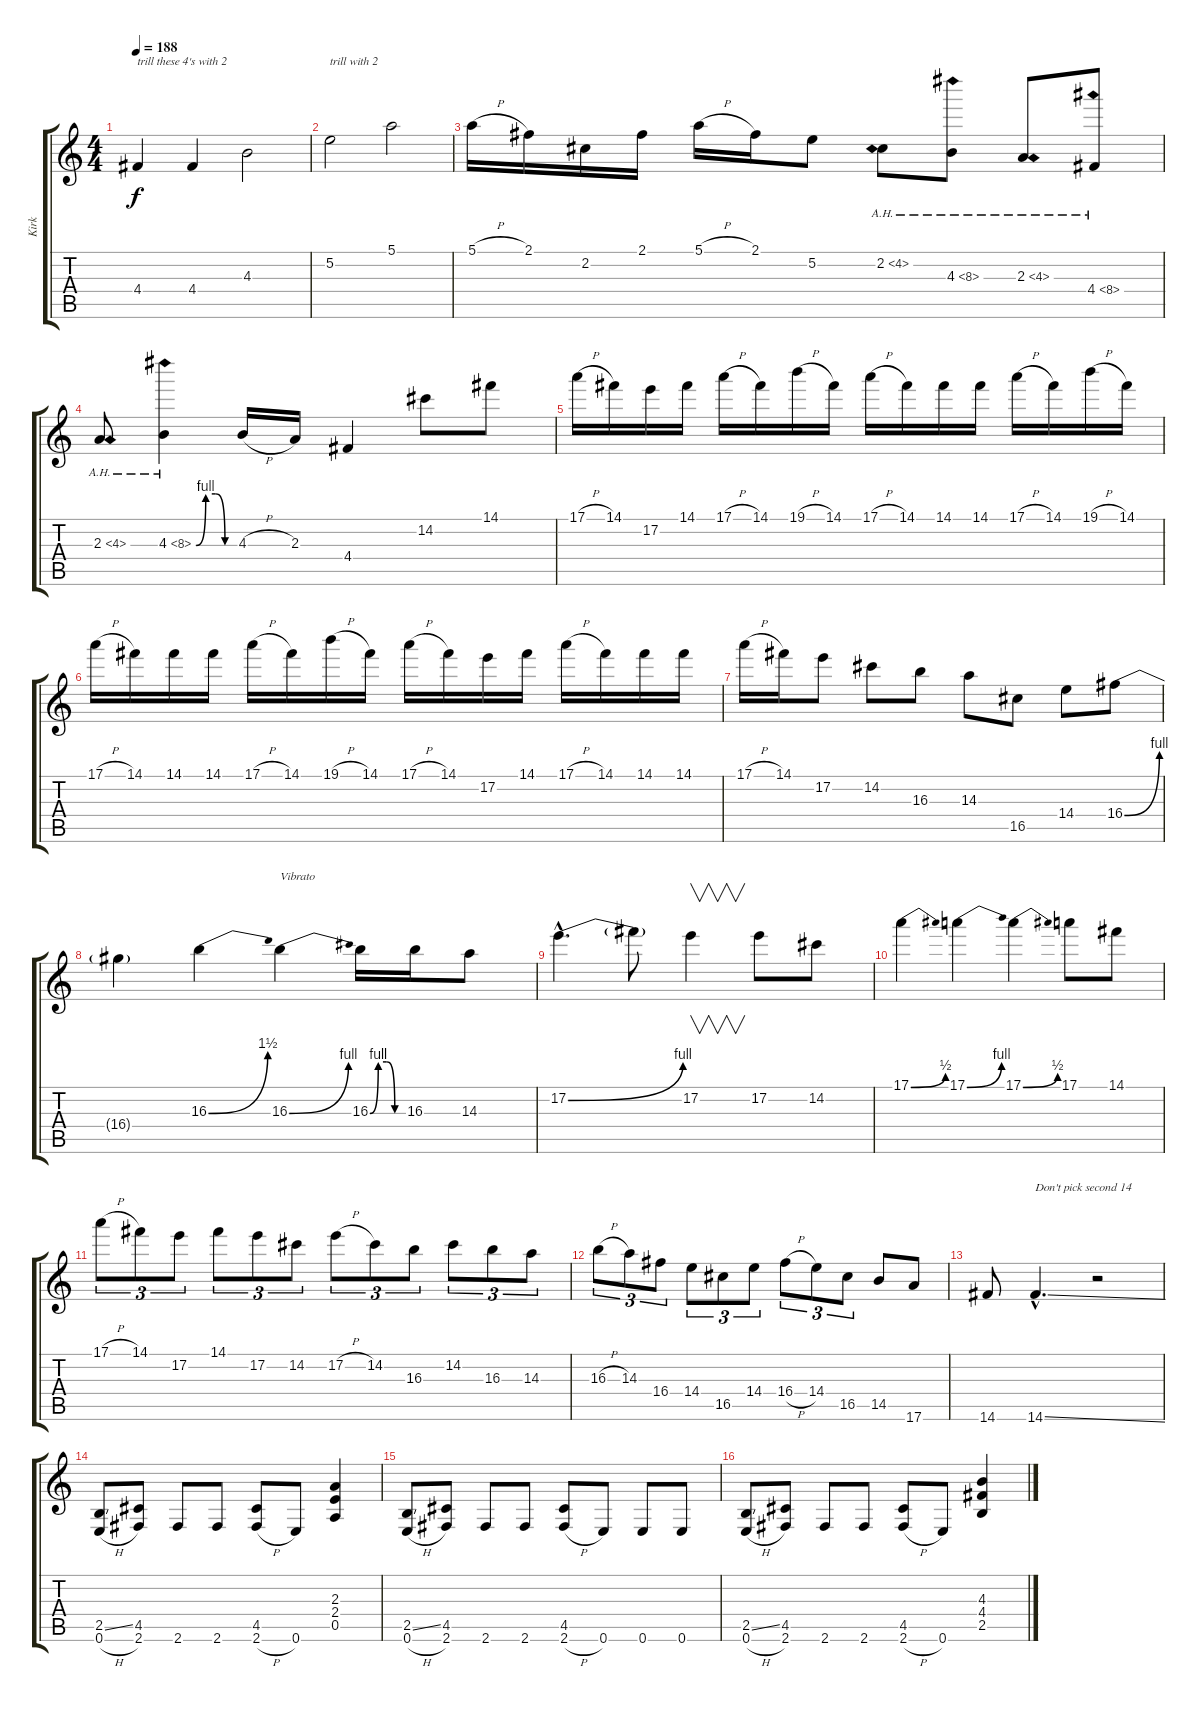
\track ("Kirk" "Kirk") {instrument distortionguitar}
\staff {score tabs}
\tuning (E4 B3 G3 D3 A2 E2) {hide}
\ts (4 4)
\tempo 188
\clef g2
\ks c
4.4.4{txt "trill these 4's with 2" dy f} 4.4.4 4.3.2 |
5.2.2{txt "trill with 2"} 5.1.2 |
5.1{h}.16 2.1.16 2.2.16 2.1.16 5.1{h}.16 2.1.16 5.2.8 2.2{ah 2}.8 4.3{ah 4}.8 2.3{ah 2}.8 4.4{ah 4}.8 |
2.3{ah 2}.8 4.3{be (custom 0 0 15 4 30 4 45 0 60 0) ah 4}.4 4.3{h}.16 2.3.16 4.4.4 14.2.8 14.1.8 |
17.1{h}.16 14.1.16 17.2.16 14.1.16 17.1{h}.16 14.1.16 19.1{h}.16 14.1.16 17.1{h}.16 14.1.16 14.1.16 14.1.16 17.1{h}.16 14.1.16 19.1{h}.16 14.1.16 |
17.1{h}.16 14.1.16 14.1.16 14.1.16 17.1{h}.16 14.1.16 19.1{h}.16 14.1.16 17.1{h}.16 14.1.16 17.2.16 14.1.16 17.1{h}.16 14.1.16 14.1.16 14.1.16 |
17.1{h}.16 14.1.16 17.2.8 14.2.8 16.3.8 14.3.8 16.5.8 14.4.8 16.4{be (bend 0 0 60 4)}.8 |
16.4{t}.4 16.3{be (bend 0 0 60 6)}.4 16.3{be (bend 0 0 60 4)}.4{txt "Vibrato"} 16.3{be (custom 0 0 15 4 30 4 45 0 60 0)}.16 16.3.16 14.3.8 |
17.2{be (bend 0 0 60 4) hac}.4{d} 17.2{t}.8 17.2.4{v} 17.2.8 14.2.8 |
17.1{be (bend 0 0 60 2)}.4 17.1{be (bend 0 0 60 4)}.4 17.1{be (bend 0 0 60 2)}.4 17.1.8 14.1.8 |
17.1{h}.8{tu (3 2)} 14.1.8{tu (3 2)} 17.2.8{tu (3 2)} 14.1.8{tu (3 2)} 17.2.8{tu (3 2)} 14.2.8{tu (3 2)} 17.2{h}.8{tu (3 2)} 14.2.8{tu (3 2)} 16.3.8{tu (3 2)} 14.2.8{tu (3 2)} 16.3.8{tu (3 2)} 14.3.8{tu (3 2)} |
16.3{h}.8{tu (3 2)} 14.3.8{tu (3 2)} 16.4.8{tu (3 2)} 14.4.8{tu (3 2)} 16.5.8{tu (3 2)} 14.4.8{tu (3 2)} 16.4{h}.8{tu (3 2)} 14.4.8{tu (3 2)} 16.5.8{tu (3 2)} 14.5.8 17.6.8 |
14.6.8 14.6{ss hac}.4{d txt "Don't pick second 14"} r.2 |
(2.5{ss} 0.6{h}).8 (4.5 2.6).8 2.6.8 2.6.8 (4.5 2.6{h}).8 0.6.8 (2.3 2.4 0.5).4 |
(2.5{ss} 0.6{h}).8 (4.5 2.6).8 2.6.8 2.6.8 (4.5 2.6{h}).8 0.6.8 0.6.8 0.6.8 |
(2.5{ss} 0.6{h}).8 (4.5 2.6).8 2.6.8 2.6.8 (4.5 2.6{h}).8 0.6.8 (4.3 4.4 2.5).4
